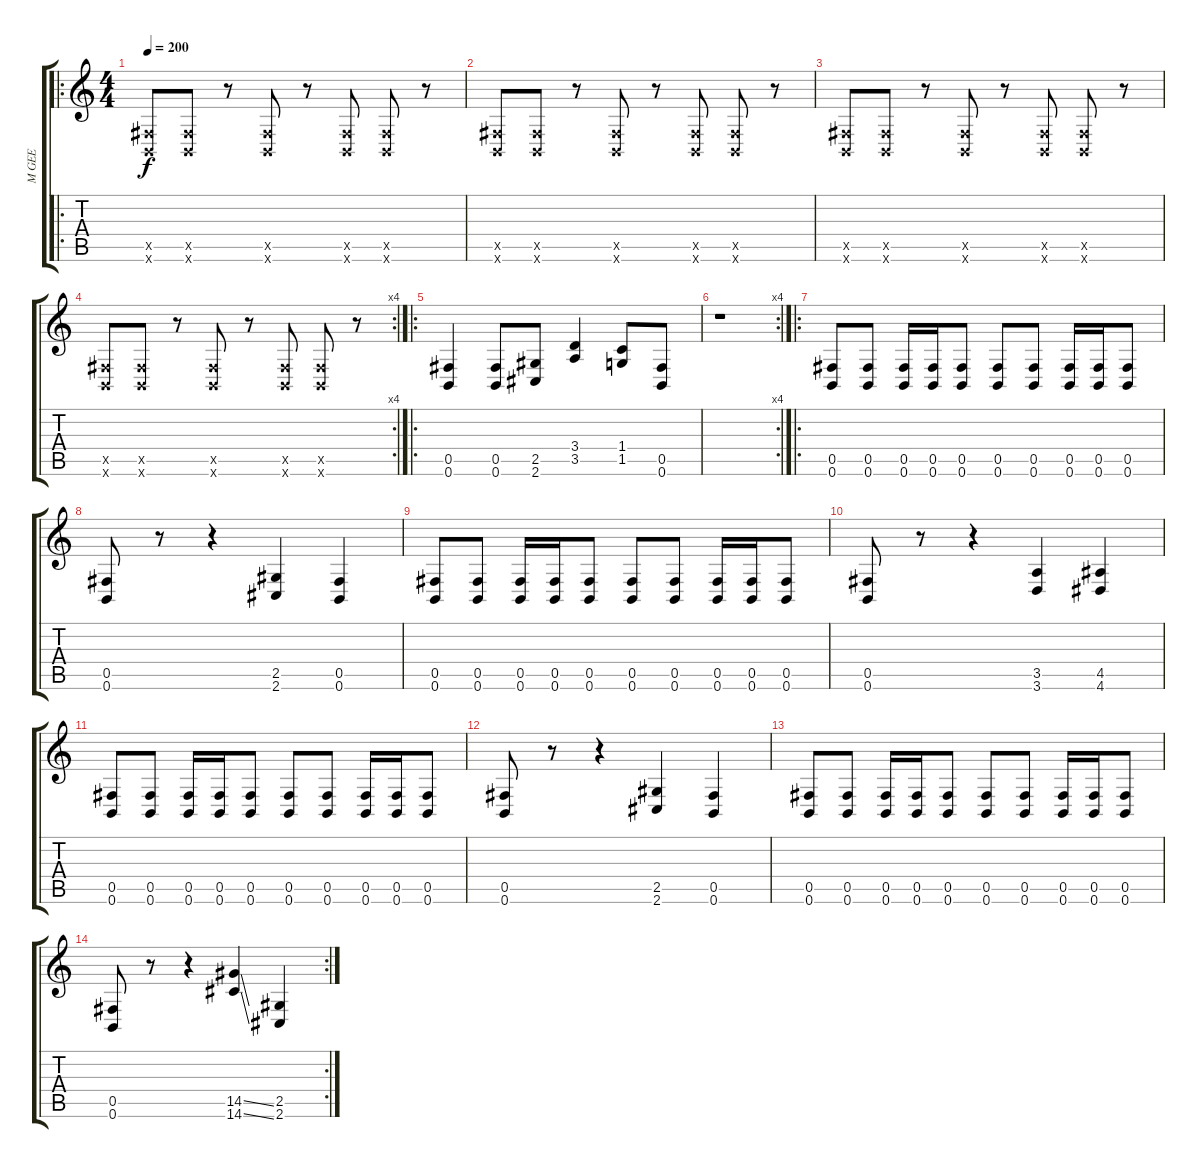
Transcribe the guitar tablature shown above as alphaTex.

\track ("M GEE" "M GEE") {instrument distortionguitar}
\staff {score tabs}
\tuning (Db4 Ab3 E3 B2 Gb2 B1) {hide}
\ro
\ts (4 4)
\tempo 200
\clef g2
\ks c
(0.5{x} 0.6{x}).8{dy f} (0.5{x} 0.6{x}).8 r.8 (0.5{x} 0.6{x}).8 r.8 (0.5{x} 0.6{x}).8 (0.5{x} 0.6{x}).8 r.8 |
(0.5{x} 0.6{x}).8 (0.5{x} 0.6{x}).8 r.8 (0.5{x} 0.6{x}).8 r.8 (0.5{x} 0.6{x}).8 (0.5{x} 0.6{x}).8 r.8 |
(0.5{x} 0.6{x}).8 (0.5{x} 0.6{x}).8 r.8 (0.5{x} 0.6{x}).8 r.8 (0.5{x} 0.6{x}).8 (0.5{x} 0.6{x}).8 r.8 |
\rc 4
(0.5{x} 0.6{x}).8 (0.5{x} 0.6{x}).8 r.8 (0.5{x} 0.6{x}).8 r.8 (0.5{x} 0.6{x}).8 (0.5{x} 0.6{x}).8 r.8 |
\ro
(0.5 0.6).4 (0.5 0.6).8 (2.5 2.6).8 (3.4 3.5).4 (1.4 1.5).8 (0.5 0.6).8 |
\rc 4
r.1 |
\ro
(0.5 0.6).8 (0.5 0.6).8 (0.5 0.6).16 (0.5 0.6).16 (0.5 0.6).8 (0.5 0.6).8 (0.5 0.6).8 (0.5 0.6).16 (0.5 0.6).16 (0.5 0.6).8 |
(0.5 0.6).8 r.8 r.4 (2.5 2.6).4 (0.5 0.6).4 |
(0.5 0.6).8 (0.5 0.6).8 (0.5 0.6).16 (0.5 0.6).16 (0.5 0.6).8 (0.5 0.6).8 (0.5 0.6).8 (0.5 0.6).16 (0.5 0.6).16 (0.5 0.6).8 |
(0.5 0.6).8 r.8 r.4 (3.5 3.6).4 (4.5 4.6).4 |
(0.5 0.6).8 (0.5 0.6).8 (0.5 0.6).16 (0.5 0.6).16 (0.5 0.6).8 (0.5 0.6).8 (0.5 0.6).8 (0.5 0.6).16 (0.5 0.6).16 (0.5 0.6).8 |
(0.5 0.6).8 r.8 r.4 (2.5 2.6).4 (0.5 0.6).4 |
(0.5 0.6).8 (0.5 0.6).8 (0.5 0.6).16 (0.5 0.6).16 (0.5 0.6).8 (0.5 0.6).8 (0.5 0.6).8 (0.5 0.6).16 (0.5 0.6).16 (0.5 0.6).8 |
\rc 2
(0.5 0.6).8 r.8 r.4 (14.5{ss} 14.6{ss}).4 (2.5 2.6).4
